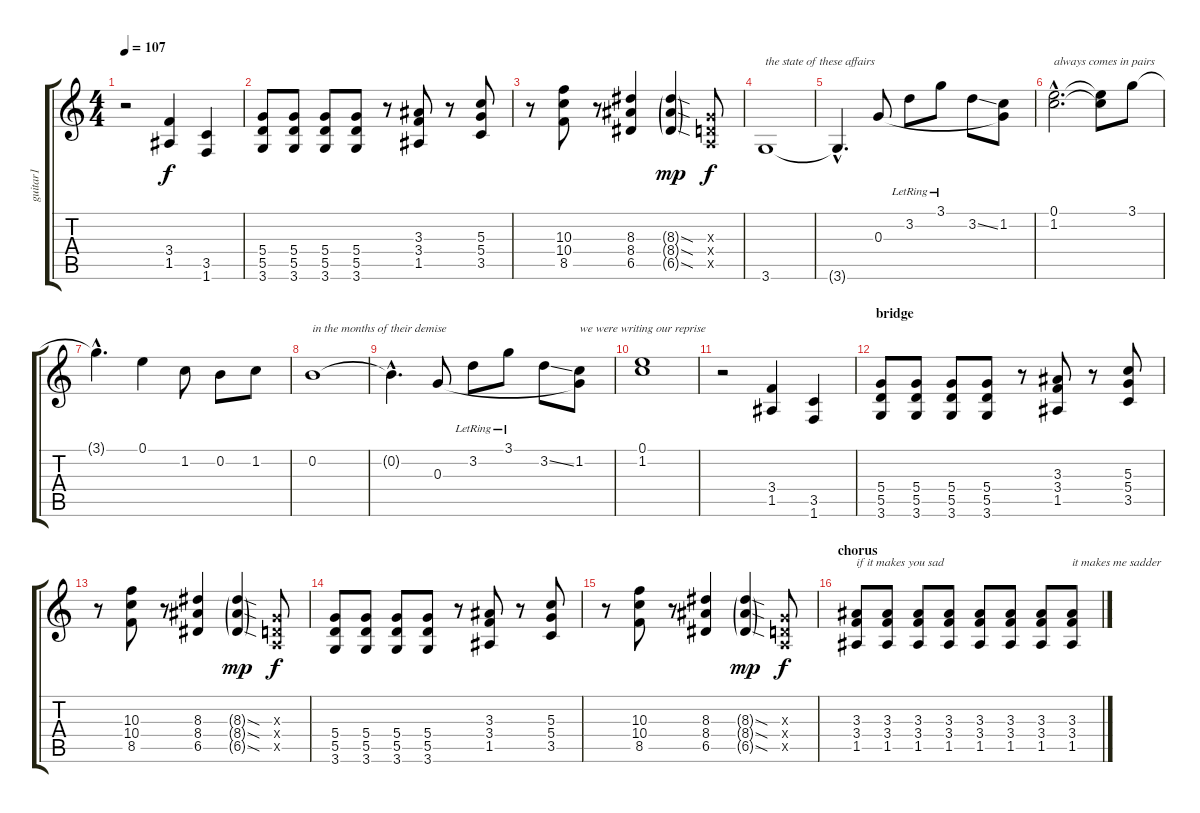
\track ("guitar1" "guitar1") {instrument distortionguitar}
\staff {score tabs}
\tuning (E4 B3 G3 D3 A2 E2) {hide}
\ts (4 4)
\tempo 107
\clef g2
\ks c
r.2{dy f} (3.4 1.5).4 (3.5 1.6).4 |
(5.4 5.5 3.6).8 (5.4 5.5 3.6).8 (5.4 5.5 3.6).8 (5.4 5.5 3.6).8 r.8 (3.3 3.4 1.5).8 r.8 (5.3 5.4 3.5).8 |
r.8 (10.3 10.4 8.5).8 r.8 (8.3 8.4 6.5).4 (8.3{sod g} 8.4{sod g} 6.5{sod g}).4{dy mp} (0.3{x} 0.4{x} 0.5{x}).8{dy f} |
3.6.1{txt "the state of these affairs"} |
3.6{hac t}.4{d} 0.3.8 3.2{lr}.8 3.1{lr}.8 3.2{ss}.8 (1.2 0.3{t}).8 |
(0.1{hac} 1.2{hac}).2{d txt "always comes in pairs"} (0.1{t} 1.2{t}).8 3.1.8 |
3.1{hac t}.4{d} 0.1.4 1.2.8 0.2.8 1.2.8 |
0.2.1{txt "in the months of their demise"} |
0.2{hac t}.4{d} 0.3.8 3.2{lr}.8 3.1{lr}.8 3.2{ss}.8 (1.2 0.3{t}).8{txt "we were writing our reprise"} |
(0.1 1.2).1 |
r.2 (3.4 1.5).4 (3.5 1.6).4 |
\section ("" "bridge")
(5.4 5.5 3.6).8 (5.4 5.5 3.6).8 (5.4 5.5 3.6).8 (5.4 5.5 3.6).8 r.8 (3.3 3.4 1.5).8 r.8 (5.3 5.4 3.5).8 |
r.8 (10.3 10.4 8.5).8 r.8 (8.3 8.4 6.5).4 (8.3{sod g} 8.4{sod g} 6.5{sod g}).4{dy mp} (0.3{x} 0.4{x} 0.5{x}).8{dy f} |
(5.4 5.5 3.6).8 (5.4 5.5 3.6).8 (5.4 5.5 3.6).8 (5.4 5.5 3.6).8 r.8 (3.3 3.4 1.5).8 r.8 (5.3 5.4 3.5).8 |
r.8 (10.3 10.4 8.5).8 r.8 (8.3 8.4 6.5).4 (8.3{sod g} 8.4{sod g} 6.5{sod g}).4{dy mp} (0.3{x} 0.4{x} 0.5{x}).8{dy f} |
\section ("" "chorus")
(3.3 3.4 1.5).8{txt "if it makes you sad"} (3.3 3.4 1.5).8 (3.3 3.4 1.5).8 (3.3 3.4 1.5).8 (3.3 3.4 1.5).8 (3.3 3.4 1.5).8 (3.3 3.4 1.5).8 (3.3 3.4 1.5).8{txt "it makes me sadder"}
